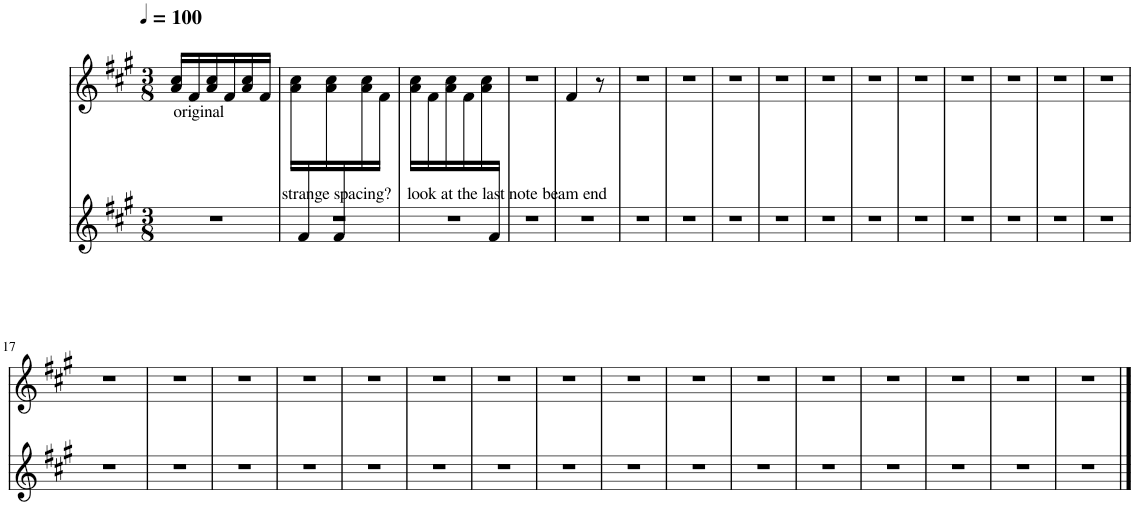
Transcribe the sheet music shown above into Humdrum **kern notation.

**kern	**kern
*part1	*part1
*staff2	*staff1
*I"Piano	*
*I'Pno	*
*clefG2	*clefG2
*k[f#c#g#]	*k[f#c#g#]
*M3/8	*M3/8
=1	=1
!	!LO:TX:a:B:t=𝅘𝅥 = 100
!	!LO:TX:b:t=original
4.r	16a/ 16cc#/LL
.	16f#/
.	16a/ 16cc#/
.	16f#/
.	16a/ 16cc#/
.	16f#/JJ
=2	=2
*^	*
16ryy	4.r	16a\ 16cc#\LL
!	!	!LO:TX:b:t=strange spacing?
16f#/	.	16ryy
16ryy	.	16a\ 16cc#\
16f#/	.	16ryy
8ryy	.	16a\ 16cc#\
.	.	16f#\JJ
=3	=3	=3
16ryy	4.r	16a\ 16cc#\LL
.	.	16f#\
.	.	16a\ 16cc#\
.	.	16f#\
.	.	16a\ 16cc#\
!	!	!LO:TX:b:t=look at the last note beam end
16f#/JJ	.	16ryy
*v	*v	*
=4	=4
4.r	4.r
=5	=5
4.r	4f#/
.	8r
=6	=6
4.r	4.r
=7	=7
4.r	4.r
=8	=8
4.r	4.r
=9	=9
4.r	4.r
=10	=10
4.r	4.r
=11	=11
4.r	4.r
=12	=12
4.r	4.r
=13	=13
4.r	4.r
=14	=14
4.r	4.r
=15	=15
4.r	4.r
=16	=16
4.r	4.r
!!LO:LB:g=z
=17	=17
4.r	4.r
=18	=18
4.r	4.r
=19	=19
4.r	4.r
=20	=20
4.r	4.r
=21	=21
4.r	4.r
=22	=22
4.r	4.r
=23	=23
4.r	4.r
=24	=24
4.r	4.r
=25	=25
4.r	4.r
=26	=26
4.r	4.r
=27	=27
4.r	4.r
=28	=28
4.r	4.r
=29	=29
4.r	4.r
=30	=30
4.r	4.r
=31	=31
4.r	4.r
=32	=32
4.r	4.r
==	==
*-	*-
